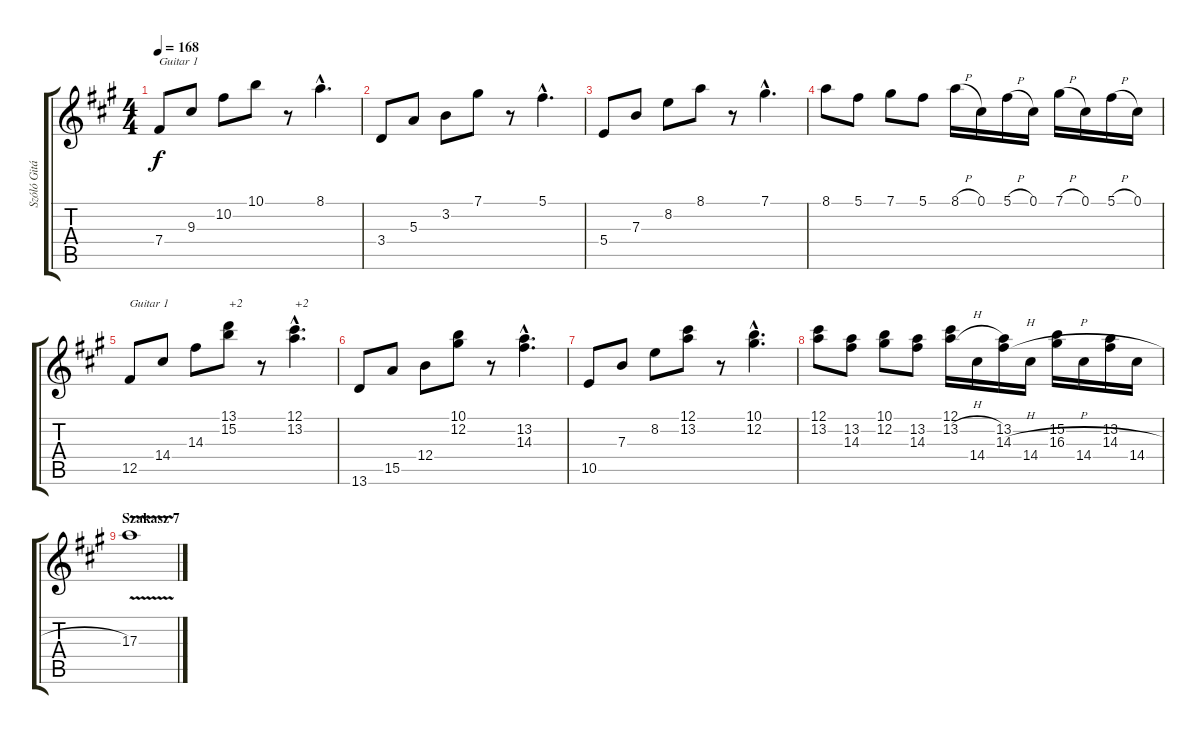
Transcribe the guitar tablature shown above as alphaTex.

\track ("Szóló Gitár" "Szóló Gitá") {instrument overdrivenguitar}
\staff {score tabs}
\tuning (Db4 Ab3 E3 B2 Gb2 Db2) {hide}
\ts (4 4)
\tempo 168
\clef g2
\ks f#minor
7.4.8{txt "Guitar 1" dy f} 9.3.8 10.2.8 10.1.8 r.8 8.1{hac}.4{d} |
3.4.8 5.3.8 3.2.8 7.1.8 r.8 5.1{hac}.4{d} |
5.4.8 7.3.8 8.2.8 8.1.8 r.8 7.1{hac}.4{d} |
8.1.8 5.1.8 7.1.8 5.1.8 8.1{h}.16 0.1.16 5.1{h}.16 0.1.16 7.1{h}.16 0.1.16 5.1{h}.16 0.1.16 |
12.5.8{txt "Guitar 1"} 14.4.8 14.3.8 (13.1 15.2).8{txt "+2"} r.8 (12.1{hac} 13.2{hac}).4{d txt "+2"} |
13.6.8 15.5.8 12.4.8 (10.1 12.2).8 r.8 (13.2{hac} 14.3{hac}).4{d} |
10.5.8 7.3.8 8.2.8 (12.1 13.2).8 r.8 (10.1{hac} 12.2{hac}).4{d} |
(12.1 13.2).8 (13.2 14.3).8 (10.1 12.2).8 (13.2 14.3).8 (12.1 13.2{h}).16 14.4.16 (13.2 14.3{h}).16 14.4.16 (15.2 16.3{h}).16 14.4.16 (13.2 14.3{h}).16 14.4.16 |
\section ("" "Szakasz 7")
17.3{v}.1
